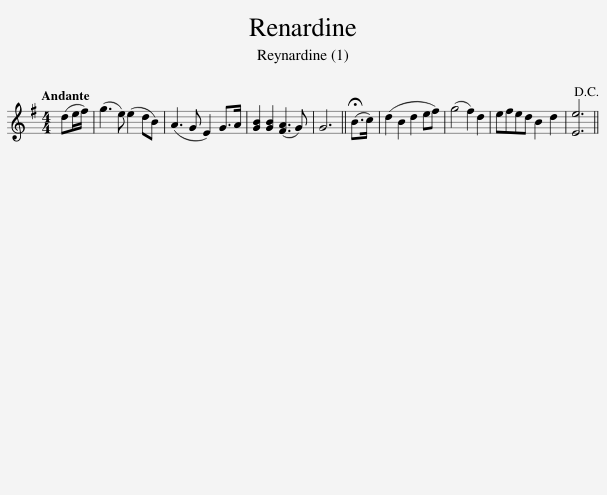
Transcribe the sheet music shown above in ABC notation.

X:1
L:1/8
Q:1/4=88
M:4/4
I:linebreak $
K:G
V:1 treble
V:1
 (de/f/) | (g3 e) (e2 dB) | (A3 G E2) G>A | [GB]2 [GB]2 ([FA]3 G) | G6 || %5
 (!fermata!B>c) | (d2 B2 d2 ef) | (g4 f2) d2 | efed B2 d2 | [Ee]6!D.C.! || %10
